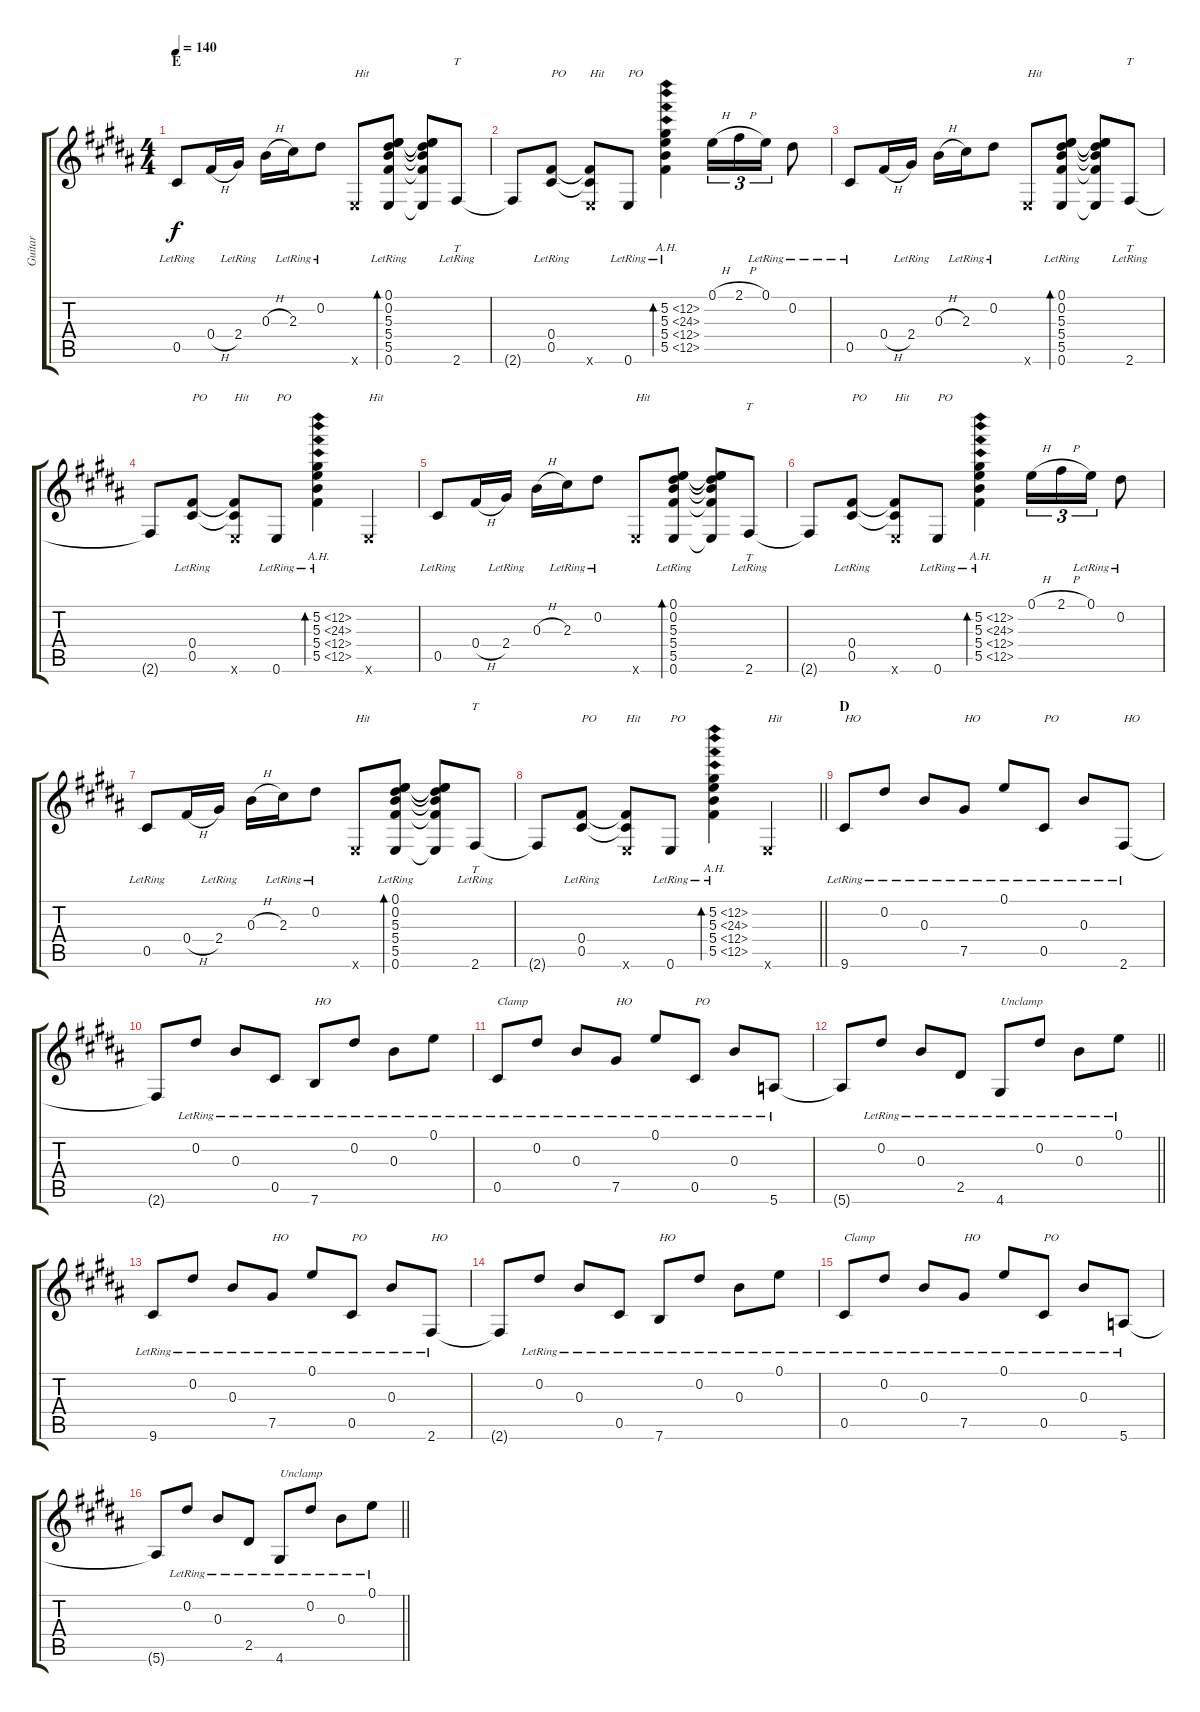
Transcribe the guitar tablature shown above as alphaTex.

\track ("Guitar" "Guitar") {instrument acousticguitarsteel}
\staff {score tabs}
\tuning (E4 Eb4 B3 Gb3 Db3 E2) {hide}
\ts (4 4)
\section ("" "E")
\tempo 140
\clef g2
\ks b
0.5{lr}.8{dy f} 0.4{h}.16 2.4{lr}.16 0.3{h}.16 2.3{lr}.16 0.2{lr}.8 0.6{x}.8{txt "Hit"} (0.1{lr} 0.2{lr} 5.3{lr} 5.4{lr} 5.5{lr} 0.6).8{bd 120} (0.1{t} 0.2{t} 5.3{t} 5.4{t} 5.5{t} 0.6{t}).8 2.6{lr}.8{tt} |
2.6{t}.8 (0.4{lr} 0.5{lr}).8{txt "PO"} (0.4{t} 0.5{t} 0.6{x}).8{txt "Hit"} 0.6{lr}.8{txt "PO"} (5.2{ah 7 lr} 5.3{ah 19 lr} 5.4{ah 7 lr} 5.5{ah 7 lr}).4{bd 120} 0.1{h}.16{tu (3 2)} 2.1{h}.16{tu (3 2)} 0.1{lr}.16{tu (3 2)} 0.2{lr}.8 |
0.5{lr}.8 0.4{h}.16 2.4{lr}.16 0.3{h}.16 2.3{lr}.16 0.2{lr}.8 0.6{x}.8{txt "Hit"} (0.1{lr} 0.2{lr} 5.3{lr} 5.4{lr} 5.5{lr} 0.6).8{bd 60} (0.1{t} 0.2{t} 5.3{t} 5.4{t} 5.5{t} 0.6{t}).8 2.6{lr}.8{tt} |
2.6{t}.8 (0.4{lr} 0.5{lr}).8{txt "PO"} (0.4{t} 0.5{t} 0.6{x}).8{txt "Hit"} 0.6{lr}.8{txt "PO"} (5.2{ah 7 lr} 5.3{ah 19 lr} 5.4{ah 7 lr} 5.5{ah 7 lr}).4{bd 120} 0.6{x}.4{txt "Hit"} |
0.5{lr}.8 0.4{h}.16 2.4{lr}.16 0.3{h}.16 2.3{lr}.16 0.2{lr}.8 0.6{x}.8{txt "Hit"} (0.1{lr} 0.2{lr} 5.3{lr} 5.4{lr} 5.5{lr} 0.6).8{bd 60} (0.1{t} 0.2{t} 5.3{t} 5.4{t} 5.5{t} 0.6{t}).8 2.6{lr}.8{tt} |
2.6{t}.8 (0.4{lr} 0.5{lr}).8{txt "PO"} (0.4{t} 0.5{t} 0.6{x}).8{txt "Hit"} 0.6{lr}.8{txt "PO"} (5.2{ah 7 lr} 5.3{ah 19 lr} 5.4{ah 7 lr} 5.5{ah 7 lr}).4{bd 120} 0.1{h}.16{tu (3 2)} 2.1{h}.16{tu (3 2)} 0.1{lr}.16{tu (3 2)} 0.2{lr}.8 |
0.5{lr}.8 0.4{h}.16 2.4{lr}.16 0.3{h}.16 2.3{lr}.16 0.2{lr}.8 0.6{x}.8{txt "Hit"} (0.1{lr} 0.2{lr} 5.3{lr} 5.4{lr} 5.5{lr} 0.6).8{bd 60} (0.1{t} 0.2{t} 5.3{t} 5.4{t} 5.5{t} 0.6{t}).8 2.6{lr}.8{tt} |
\barLineRight lightlight
2.6{t}.8 (0.4{lr} 0.5{lr}).8{txt "PO"} (0.4{t} 0.5{t} 0.6{x}).8{txt "Hit"} 0.6{lr}.8{txt "PO"} (5.2{ah 7 lr} 5.3{ah 19 lr} 5.4{ah 7 lr} 5.5{ah 7 lr}).4{bd 120} 0.6{x}.4{txt "Hit"} |
\section ("" "D")
9.6{lr}.8{txt "HO"} 0.2{lr}.8 0.3{lr}.8 7.5{lr}.8{txt "HO"} 0.1{lr}.8 0.5{lr}.8{txt "PO"} 0.3{lr}.8 2.6{lr}.8{txt "HO"} |
2.6{t}.8 0.2{lr}.8 0.3{lr}.8 0.5{lr}.8 7.6{lr}.8{txt "HO"} 0.2{lr}.8 0.3{lr}.8 0.1{lr}.8 |
0.5{lr}.8{txt "Clamp"} 0.2{lr}.8 0.3{lr}.8 7.5{lr}.8{txt "HO"} 0.1{lr}.8 0.5{lr}.8{txt "PO"} 0.3{lr}.8 5.6{lr}.8 |
\barLineRight lightlight
5.6{t}.8 0.2{lr}.8 0.3{lr}.8 2.5{lr}.8 4.6{lr}.8{txt "Unclamp"} 0.2{lr}.8 0.3{lr}.8 0.1{lr}.8 |
9.6{lr}.8 0.2{lr}.8 0.3{lr}.8 7.5{lr}.8{txt "HO"} 0.1{lr}.8 0.5{lr}.8{txt "PO"} 0.3{lr}.8 2.6{lr}.8{txt "HO"} |
2.6{t}.8 0.2{lr}.8 0.3{lr}.8 0.5{lr}.8 7.6{lr}.8{txt "HO"} 0.2{lr}.8 0.3{lr}.8 0.1{lr}.8 |
0.5{lr}.8{txt "Clamp"} 0.2{lr}.8 0.3{lr}.8 7.5{lr}.8{txt "HO"} 0.1{lr}.8 0.5{lr}.8{txt "PO"} 0.3{lr}.8 5.6{lr}.8 |
\barLineRight lightlight
5.6{t}.8 0.2{lr}.8 0.3{lr}.8 2.5{lr}.8 4.6{lr}.8{txt "Unclamp"} 0.2{lr}.8 0.3{lr}.8 0.1{lr}.8
